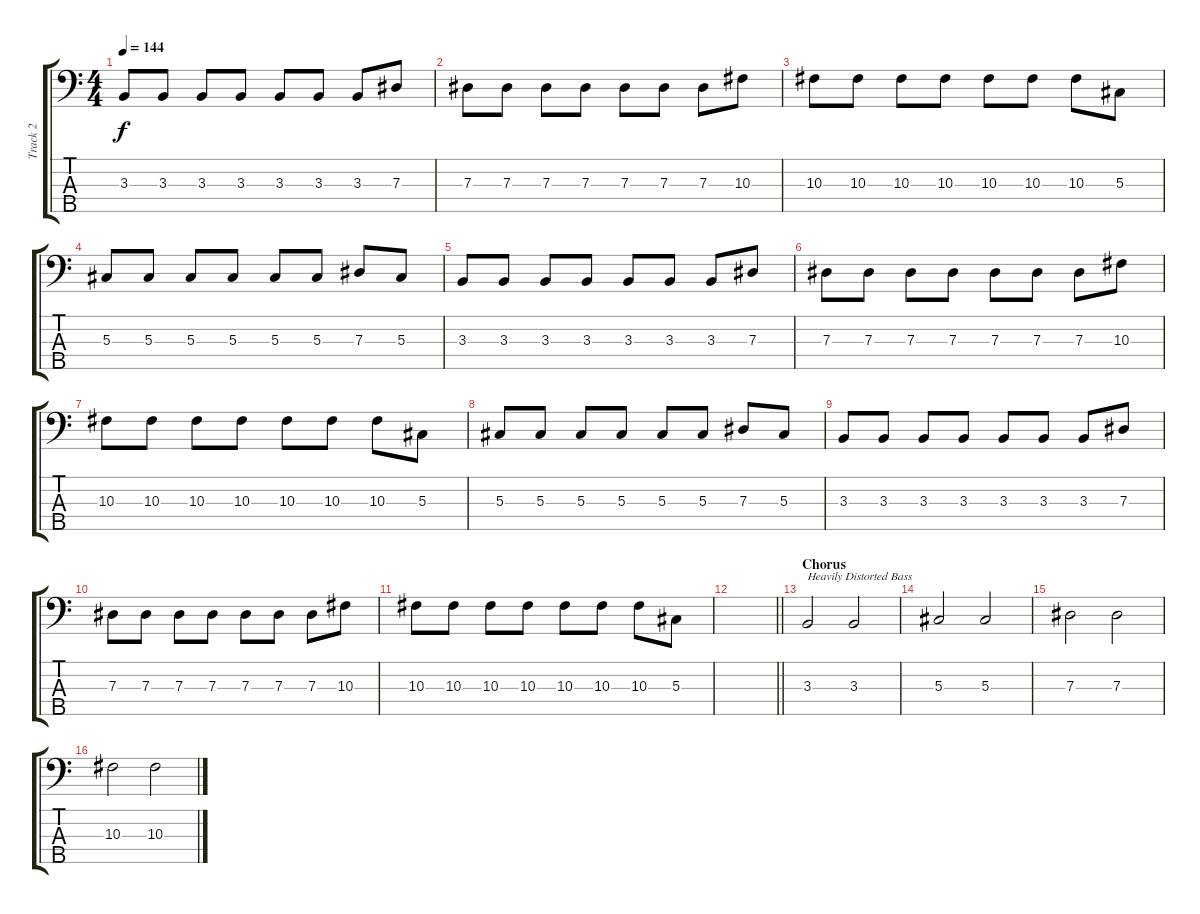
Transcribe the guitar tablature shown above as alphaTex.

\track ("Track 2" "Track 2") {instrument electricbassfinger}
\staff {score tabs}
\tuning (Gb2 Db2 Ab1 Eb1 Bb0) {hide}
\ts (4 4)
\tempo 144
\clef f4
\ks c
3.3.8{dy f} 3.3.8 3.3.8 3.3.8 3.3.8 3.3.8 3.3.8 7.3.8 |
7.3.8 7.3.8 7.3.8 7.3.8 7.3.8 7.3.8 7.3.8 10.3.8 |
10.3.8 10.3.8 10.3.8 10.3.8 10.3.8 10.3.8 10.3.8 5.3.8 |
5.3.8 5.3.8 5.3.8 5.3.8 5.3.8 5.3.8 7.3.8 5.3.8 |
3.3.8 3.3.8 3.3.8 3.3.8 3.3.8 3.3.8 3.3.8 7.3.8 |
7.3.8 7.3.8 7.3.8 7.3.8 7.3.8 7.3.8 7.3.8 10.3.8 |
10.3.8 10.3.8 10.3.8 10.3.8 10.3.8 10.3.8 10.3.8 5.3.8 |
5.3.8 5.3.8 5.3.8 5.3.8 5.3.8 5.3.8 7.3.8 5.3.8 |
3.3.8 3.3.8 3.3.8 3.3.8 3.3.8 3.3.8 3.3.8 7.3.8 |
7.3.8 7.3.8 7.3.8 7.3.8 7.3.8 7.3.8 7.3.8 10.3.8 |
10.3.8 10.3.8 10.3.8 10.3.8 10.3.8 10.3.8 10.3.8 5.3.8 |
\barLineRight lightlight
|
\section ("" "Chorus")
3.3.2{txt "Heavily Distorted Bass" volume 16 instrument synthbass2} 3.3.2 |
5.3.2 5.3.2 |
7.3.2 7.3.2 |
10.3.2 10.3.2
